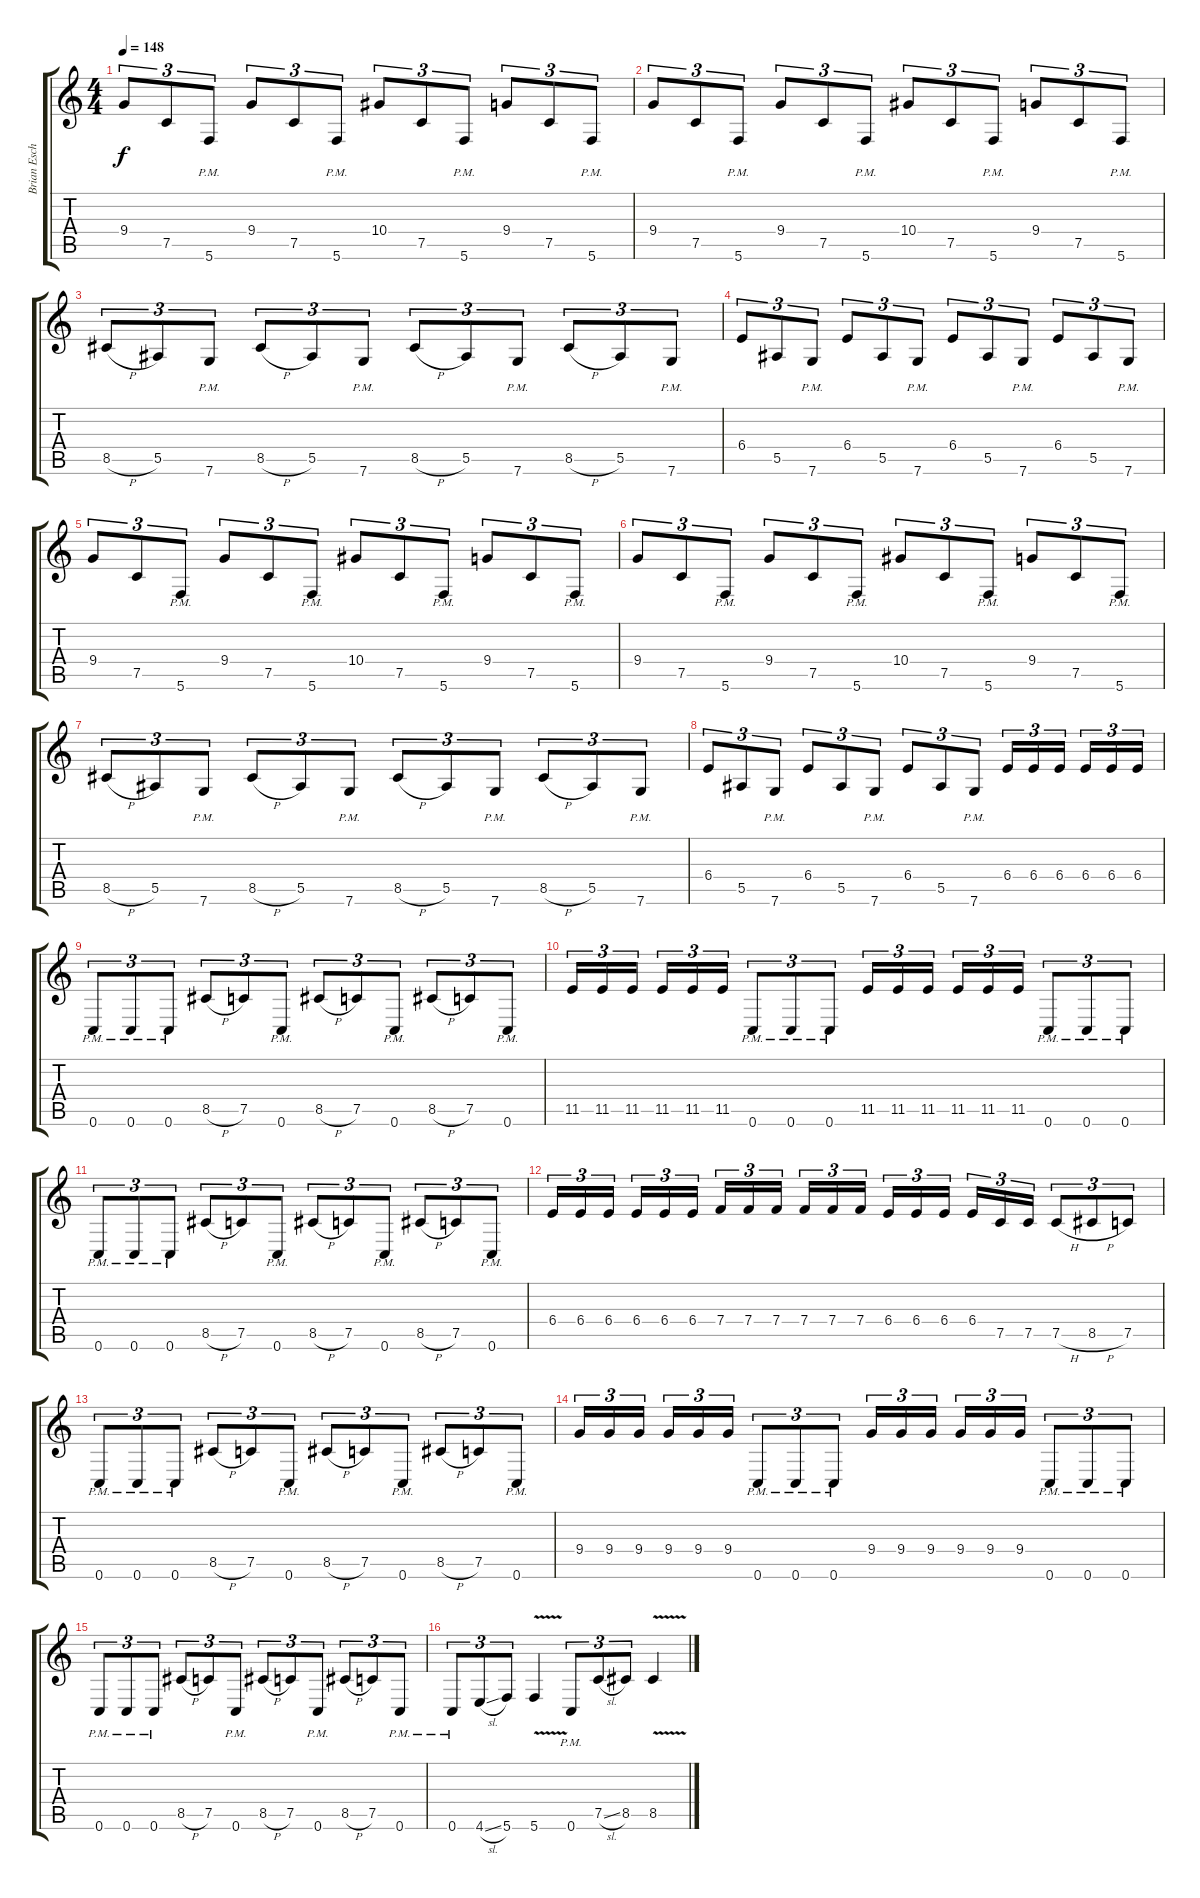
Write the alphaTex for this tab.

\track ("Brian Eschbach (Lead Guitar)" "Brian Esch") {instrument distortionguitar}
\staff {score tabs}
\tuning (C4 G3 Eb3 Bb2 F2 C2) {hide}
\ts (4 4)
\tempo 148
\clef g2
\ks c
9.4.8{tu (3 2) dy f} 7.5.8{tu (3 2)} 5.6{pm}.8{tu (3 2)} 9.4.8{tu (3 2)} 7.5.8{tu (3 2)} 5.6{pm}.8{tu (3 2)} 10.4.8{tu (3 2)} 7.5.8{tu (3 2)} 5.6{pm}.8{tu (3 2)} 9.4.8{tu (3 2)} 7.5.8{tu (3 2)} 5.6{pm}.8{tu (3 2)} |
9.4.8{tu (3 2)} 7.5.8{tu (3 2)} 5.6{pm}.8{tu (3 2)} 9.4.8{tu (3 2)} 7.5.8{tu (3 2)} 5.6{pm}.8{tu (3 2)} 10.4.8{tu (3 2)} 7.5.8{tu (3 2)} 5.6{pm}.8{tu (3 2)} 9.4.8{tu (3 2)} 7.5.8{tu (3 2)} 5.6{pm}.8{tu (3 2)} |
8.5{h}.8{tu (3 2)} 5.5.8{tu (3 2)} 7.6{pm}.8{tu (3 2)} 8.5{h}.8{tu (3 2)} 5.5.8{tu (3 2)} 7.6{pm}.8{tu (3 2)} 8.5{h}.8{tu (3 2)} 5.5.8{tu (3 2)} 7.6{pm}.8{tu (3 2)} 8.5{h}.8{tu (3 2)} 5.5.8{tu (3 2)} 7.6{pm}.8{tu (3 2)} |
6.4.8{tu (3 2)} 5.5.8{tu (3 2)} 7.6{pm}.8{tu (3 2)} 6.4.8{tu (3 2)} 5.5.8{tu (3 2)} 7.6{pm}.8{tu (3 2)} 6.4.8{tu (3 2)} 5.5.8{tu (3 2)} 7.6{pm}.8{tu (3 2)} 6.4.8{tu (3 2)} 5.5.8{tu (3 2)} 7.6{pm}.8{tu (3 2)} |
9.4.8{tu (3 2)} 7.5.8{tu (3 2)} 5.6{pm}.8{tu (3 2)} 9.4.8{tu (3 2)} 7.5.8{tu (3 2)} 5.6{pm}.8{tu (3 2)} 10.4.8{tu (3 2)} 7.5.8{tu (3 2)} 5.6{pm}.8{tu (3 2)} 9.4.8{tu (3 2)} 7.5.8{tu (3 2)} 5.6{pm}.8{tu (3 2)} |
9.4.8{tu (3 2)} 7.5.8{tu (3 2)} 5.6{pm}.8{tu (3 2)} 9.4.8{tu (3 2)} 7.5.8{tu (3 2)} 5.6{pm}.8{tu (3 2)} 10.4.8{tu (3 2)} 7.5.8{tu (3 2)} 5.6{pm}.8{tu (3 2)} 9.4.8{tu (3 2)} 7.5.8{tu (3 2)} 5.6{pm}.8{tu (3 2)} |
8.5{h}.8{tu (3 2)} 5.5.8{tu (3 2)} 7.6{pm}.8{tu (3 2)} 8.5{h}.8{tu (3 2)} 5.5.8{tu (3 2)} 7.6{pm}.8{tu (3 2)} 8.5{h}.8{tu (3 2)} 5.5.8{tu (3 2)} 7.6{pm}.8{tu (3 2)} 8.5{h}.8{tu (3 2)} 5.5.8{tu (3 2)} 7.6{pm}.8{tu (3 2)} |
6.4.8{tu (3 2)} 5.5.8{tu (3 2)} 7.6{pm}.8{tu (3 2)} 6.4.8{tu (3 2)} 5.5.8{tu (3 2)} 7.6{pm}.8{tu (3 2)} 6.4.8{tu (3 2)} 5.5.8{tu (3 2)} 7.6{pm}.8{tu (3 2)} 6.4.16{tu (3 2)} 6.4.16{tu (3 2)} 6.4.16{tu (3 2)} 6.4.16{tu (3 2)} 6.4.16{tu (3 2)} 6.4.16{tu (3 2)} |
0.6{pm}.8{tu (3 2)} 0.6{pm}.8{tu (3 2)} 0.6{pm}.8{tu (3 2)} 8.5{h}.8{tu (3 2)} 7.5.8{tu (3 2)} 0.6{pm}.8{tu (3 2)} 8.5{h}.8{tu (3 2)} 7.5.8{tu (3 2)} 0.6{pm}.8{tu (3 2)} 8.5{h}.8{tu (3 2)} 7.5.8{tu (3 2)} 0.6{pm}.8{tu (3 2)} |
11.5.16{tu (3 2)} 11.5.16{tu (3 2)} 11.5.16{tu (3 2)} 11.5.16{tu (3 2)} 11.5.16{tu (3 2)} 11.5.16{tu (3 2)} 0.6{pm}.8{tu (3 2)} 0.6{pm}.8{tu (3 2)} 0.6{pm}.8{tu (3 2)} 11.5.16{tu (3 2)} 11.5.16{tu (3 2)} 11.5.16{tu (3 2)} 11.5.16{tu (3 2)} 11.5.16{tu (3 2)} 11.5.16{tu (3 2)} 0.6{pm}.8{tu (3 2)} 0.6{pm}.8{tu (3 2)} 0.6{pm}.8{tu (3 2)} |
0.6{pm}.8{tu (3 2)} 0.6{pm}.8{tu (3 2)} 0.6{pm}.8{tu (3 2)} 8.5{h}.8{tu (3 2)} 7.5.8{tu (3 2)} 0.6{pm}.8{tu (3 2)} 8.5{h}.8{tu (3 2)} 7.5.8{tu (3 2)} 0.6{pm}.8{tu (3 2)} 8.5{h}.8{tu (3 2)} 7.5.8{tu (3 2)} 0.6{pm}.8{tu (3 2)} |
6.4.16{tu (3 2)} 6.4.16{tu (3 2)} 6.4.16{tu (3 2)} 6.4.16{tu (3 2)} 6.4.16{tu (3 2)} 6.4.16{tu (3 2)} 7.4.16{tu (3 2)} 7.4.16{tu (3 2)} 7.4.16{tu (3 2)} 7.4.16{tu (3 2)} 7.4.16{tu (3 2)} 7.4.16{tu (3 2)} 6.4.16{tu (3 2)} 6.4.16{tu (3 2)} 6.4.16{tu (3 2)} 6.4.16{tu (3 2)} 7.5.16{tu (3 2)} 7.5.16{tu (3 2)} 7.5{h}.8{tu (3 2)} 8.5{h}.8{tu (3 2)} 7.5.8{tu (3 2)} |
0.6{pm}.8{tu (3 2)} 0.6{pm}.8{tu (3 2)} 0.6{pm}.8{tu (3 2)} 8.5{h}.8{tu (3 2)} 7.5.8{tu (3 2)} 0.6{pm}.8{tu (3 2)} 8.5{h}.8{tu (3 2)} 7.5.8{tu (3 2)} 0.6{pm}.8{tu (3 2)} 8.5{h}.8{tu (3 2)} 7.5.8{tu (3 2)} 0.6{pm}.8{tu (3 2)} |
9.4.16{tu (3 2)} 9.4.16{tu (3 2)} 9.4.16{tu (3 2)} 9.4.16{tu (3 2)} 9.4.16{tu (3 2)} 9.4.16{tu (3 2)} 0.6{pm}.8{tu (3 2)} 0.6{pm}.8{tu (3 2)} 0.6{pm}.8{tu (3 2)} 9.4.16{tu (3 2)} 9.4.16{tu (3 2)} 9.4.16{tu (3 2)} 9.4.16{tu (3 2)} 9.4.16{tu (3 2)} 9.4.16{tu (3 2)} 0.6{pm}.8{tu (3 2)} 0.6{pm}.8{tu (3 2)} 0.6{pm}.8{tu (3 2)} |
0.6{pm}.8{tu (3 2)} 0.6{pm}.8{tu (3 2)} 0.6{pm}.8{tu (3 2)} 8.5{h}.8{tu (3 2)} 7.5.8{tu (3 2)} 0.6{pm}.8{tu (3 2)} 8.5{h}.8{tu (3 2)} 7.5.8{tu (3 2)} 0.6{pm}.8{tu (3 2)} 8.5{h}.8{tu (3 2)} 7.5.8{tu (3 2)} 0.6{pm}.8{tu (3 2)} |
0.6{pm}.8{tu (3 2)} 4.6{sl}.8{tu (3 2)} 5.6.8{tu (3 2)} 5.6{v}.4 0.6{pm}.8{tu (3 2)} 7.5{sl}.8{tu (3 2)} 8.5.8{tu (3 2)} 8.5{v}.4
